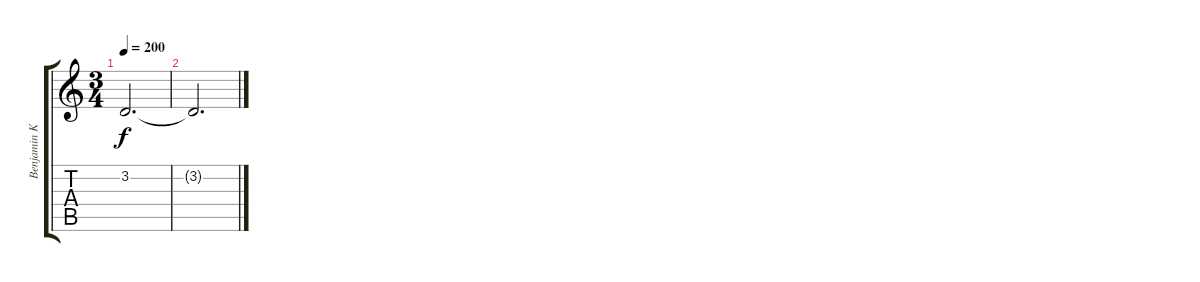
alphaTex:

\track ("Benjamin Kowalewicz" "Benjamin K") {instrument electricgrandpiano}
\staff {score tabs}
\tuning (E4 B3 G3 D3 A2 E2) {hide}
\ts (3 4)
\tempo 200
\clef g2
\ks c
3.2{t}.2{d dy f} |
3.2{t}.2{d}
